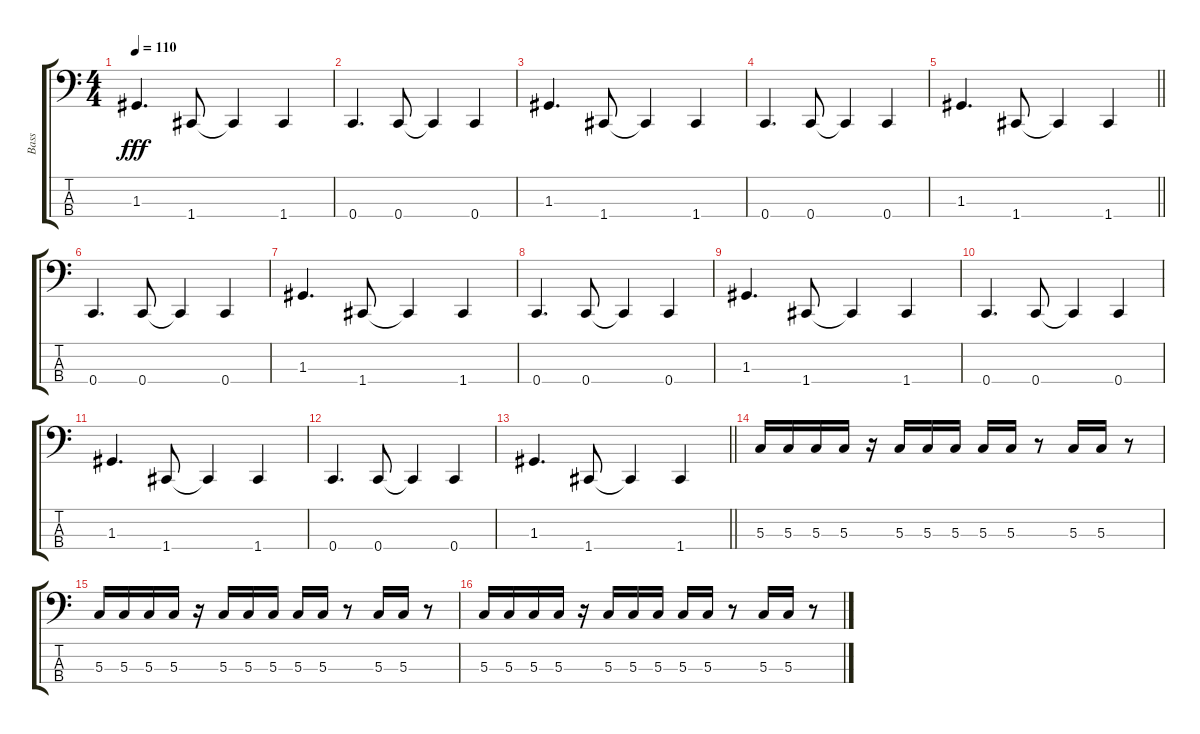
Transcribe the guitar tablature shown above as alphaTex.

\track ("Bass" "Bass") {instrument slapbass2}
\staff {score tabs}
\tuning (F2 C2 G1 C1) {hide}
\ts (4 4)
\tempo 110
\clef f4
\ks c
1.3.4{d dy fff} 1.4.8 1.4{t}.4 1.4.4 |
0.4.4{d} 0.4.8 0.4{t}.4 0.4.4 |
1.3.4{d} 1.4.8 1.4{t}.4 1.4.4 |
0.4.4{d} 0.4.8 0.4{t}.4 0.4.4 |
\barLineRight lightlight
1.3.4{d} 1.4.8 1.4{t}.4 1.4.4 |
0.4.4{d} 0.4.8 0.4{t}.4 0.4.4 |
1.3.4{d} 1.4.8 1.4{t}.4 1.4.4 |
0.4.4{d} 0.4.8 0.4{t}.4 0.4.4 |
1.3.4{d} 1.4.8 1.4{t}.4 1.4.4 |
0.4.4{d} 0.4.8 0.4{t}.4 0.4.4 |
1.3.4{d} 1.4.8 1.4{t}.4 1.4.4 |
0.4.4{d} 0.4.8 0.4{t}.4 0.4.4 |
\barLineRight lightlight
1.3.4{d} 1.4.8 1.4{t}.4 1.4.4 |
5.3.16 5.3.16 5.3.16 5.3.16 r.16 5.3.16 5.3.16 5.3.16 5.3.16 5.3.16 r.8 5.3.16 5.3.16 r.8 |
5.3.16 5.3.16 5.3.16 5.3.16 r.16 5.3.16 5.3.16 5.3.16 5.3.16 5.3.16 r.8 5.3.16 5.3.16 r.8 |
5.3.16 5.3.16 5.3.16 5.3.16 r.16 5.3.16 5.3.16 5.3.16 5.3.16 5.3.16 r.8 5.3.16 5.3.16 r.8
